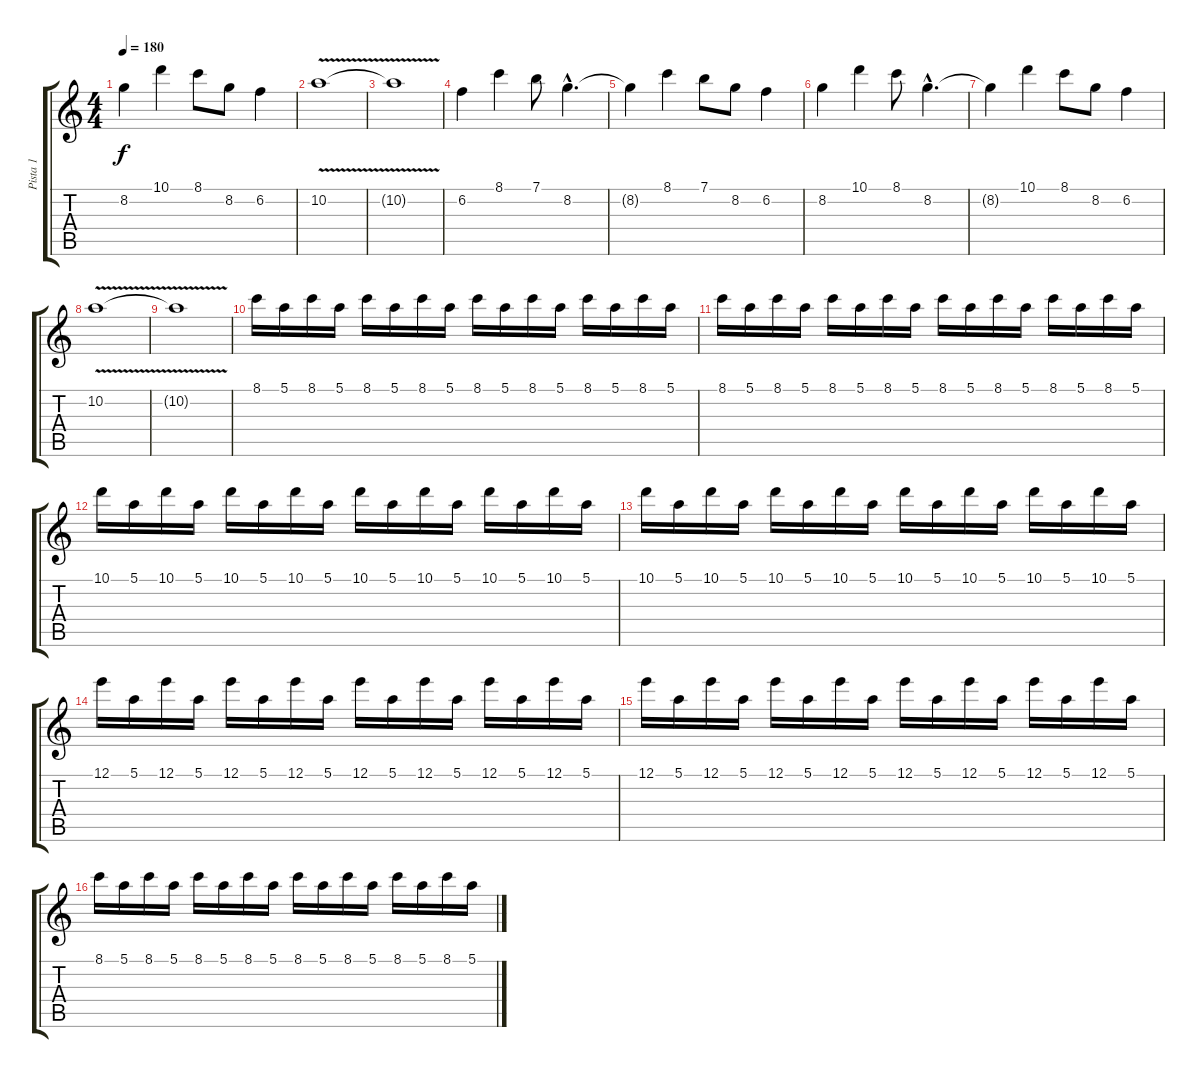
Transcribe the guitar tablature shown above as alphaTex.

\track ("Pista 1" "Pista 1") {instrument distortionguitar}
\staff {score tabs}
\tuning (E4 B3 G3 D3 A2 E2) {hide}
\ts (4 4)
\tempo 180
\clef g2
\ks c
8.2{t}.4{dy f} 10.1.4 8.1.8 8.2.8 6.2.4 |
10.2{v}.1 |
10.2{t}.1 |
6.2.4 8.1.4 7.1.8 8.2{hac}.4{d} |
8.2{t}.4 8.1.4 7.1.8 8.2.8 6.2.4 |
8.2.4 10.1.4 8.1.8 8.2{hac}.4{d} |
8.2{t}.4 10.1.4 8.1.8 8.2.8 6.2.4 |
10.2{v}.1 |
10.2{t}.1 |
8.1.16 5.1.16 8.1.16 5.1.16 8.1.16 5.1.16 8.1.16 5.1.16 8.1.16 5.1.16 8.1.16 5.1.16 8.1.16 5.1.16 8.1.16 5.1.16 |
8.1.16 5.1.16 8.1.16 5.1.16 8.1.16 5.1.16 8.1.16 5.1.16 8.1.16 5.1.16 8.1.16 5.1.16 8.1.16 5.1.16 8.1.16 5.1.16 |
10.1.16 5.1.16 10.1.16 5.1.16 10.1.16 5.1.16 10.1.16 5.1.16 10.1.16 5.1.16 10.1.16 5.1.16 10.1.16 5.1.16 10.1.16 5.1.16 |
10.1.16 5.1.16 10.1.16 5.1.16 10.1.16 5.1.16 10.1.16 5.1.16 10.1.16 5.1.16 10.1.16 5.1.16 10.1.16 5.1.16 10.1.16 5.1.16 |
12.1.16 5.1.16 12.1.16 5.1.16 12.1.16 5.1.16 12.1.16 5.1.16 12.1.16 5.1.16 12.1.16 5.1.16 12.1.16 5.1.16 12.1.16 5.1.16 |
12.1.16 5.1.16 12.1.16 5.1.16 12.1.16 5.1.16 12.1.16 5.1.16 12.1.16 5.1.16 12.1.16 5.1.16 12.1.16 5.1.16 12.1.16 5.1.16 |
8.1.16 5.1.16 8.1.16 5.1.16 8.1.16 5.1.16 8.1.16 5.1.16 8.1.16 5.1.16 8.1.16 5.1.16 8.1.16 5.1.16 8.1.16 5.1.16
